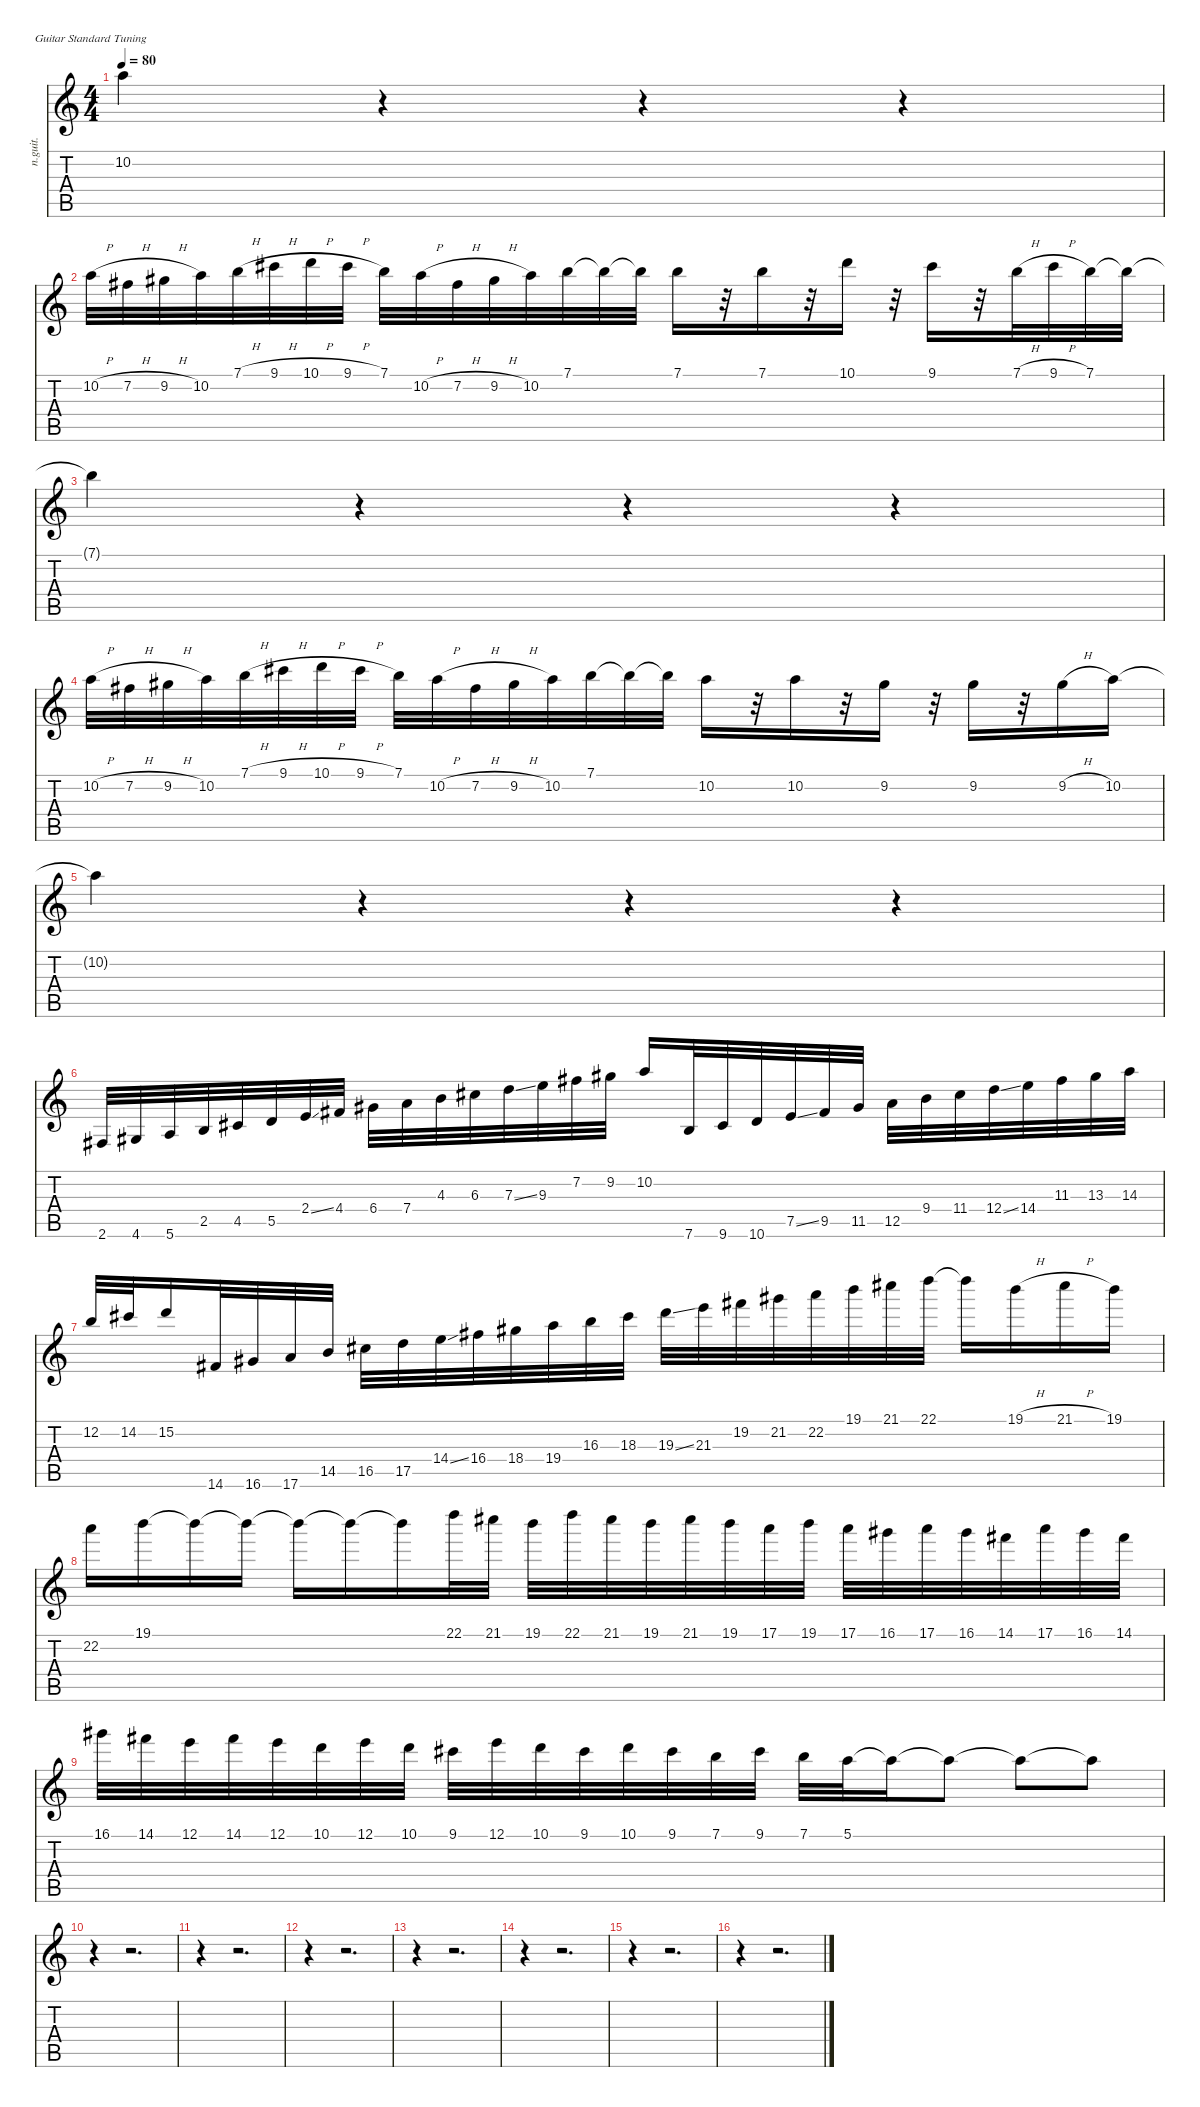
\defaultSystemsLayout 4
\hideDynamics
\bracketExtendMode nobrackets
\otherSystemsTrackNameOrientation horizontal
\track ("melody guitar 1" "n.guit.") {instrument acousticguitarnylon}
\staff {score tabs}
\tuning (E4 B3 G3 D3 A2 E2)
\ts (4 4)
\tempo 80
\clef g2
\ks c
10.2{t}.4{dy f beam Down} r.4{beam Down} r.4{beam Down} r.4{beam Down} |
10.2{h}.32{beam Down} 7.2{h acc #}.32{beam Down} 9.2{h acc #}.32{beam Down} 10.2.32{beam Down} 7.1{h}.32{beam Down} 9.1{h acc #}.32{beam Down} 10.1{h}.32{beam Down} 9.1{h acc #}.32{beam Down} 7.1.32{beam Down} 10.2{h}.32{beam Down} 7.2{h acc #}.32{beam Down} 9.2{h acc #}.32{beam Down} 10.2.32{beam Down} 7.1.32{beam Down} 7.1{t}.32{beam Down} 7.1{t}.32{beam Down} 7.1.16{beam Down} r.32{beam Down} 7.1.16{beam Down} r.32{beam Down} 10.1.16{beam Down} r.32{beam Down} 9.1{acc #}.16{beam Down} r.32{beam Down} 7.1{h}.32{beam Down} 9.1{h acc #}.32{beam Down} 7.1.32{beam Down} 7.1{t}.32{beam Down} |
7.1{t}.4{beam Down} r.4{beam Down} r.4{beam Down} r.4{beam Down} |
10.2{h}.32{beam Down} 7.2{h acc #}.32{beam Down} 9.2{h acc #}.32{beam Down} 10.2.32{beam Down} 7.1{h}.32{beam Down} 9.1{h acc #}.32{beam Down} 10.1{h}.32{beam Down} 9.1{h acc #}.32{beam Down} 7.1.32{beam Down} 10.2{h}.32{beam Down} 7.2{h acc #}.32{beam Down} 9.2{h acc #}.32{beam Down} 10.2.32{beam Down} 7.1.32{beam Down} 7.1{t}.32{beam Down} 7.1{t}.32{beam Down} 10.2.16{beam Down} r.32{beam Down} 10.2.16{beam Down} r.32{beam Down} 9.2{acc #}.16{beam Down} r.32{beam Down} 9.2{acc #}.16{beam Down} r.32{beam Down} 9.2{h acc #}.16{beam Down} 10.2.16{beam Down} |
10.2{t}.4{beam Down} r.4{beam Down} r.4{beam Down} r.4{beam Down} |
2.6{acc #}.32{beam Up} 4.6{acc #}.32{beam Up} 5.6.32{beam Up} 2.5.32{beam Up} 4.5{acc #}.32{beam Up} 5.5.32{beam Up} 2.4{ss}.32{beam Up} 4.4{acc #}.32{beam Up} 6.4{acc #}.32{beam Down} 7.4.32{beam Down} 4.3.32{beam Down} 6.3{acc #}.32{beam Down} 7.3{ss}.32{beam Down} 9.3.32{beam Down} 7.2{acc #}.32{beam Down} 9.2{acc #}.32{beam Down} 10.2.16{beam Up} 7.6.32{beam Up} 9.6{acc #}.32{beam Up} 10.6.32{beam Up} 7.5{ss}.32{beam Up} 9.5{acc #}.32{beam Up} 11.5{acc #}.32{beam Up} 12.5.32{beam Down} 9.4.32{beam Down} 11.4{acc #}.32{beam Down} 12.4{ss}.32{beam Down} 14.4.32{beam Down} 11.3{acc #}.32{beam Down} 13.3{acc #}.32{beam Down} 14.3.32{beam Down} |
12.2.32{beam Up} 14.2{acc #}.32{beam Up} 15.2.16{beam Up} 14.6{acc #}.32{beam Up} 16.6{acc #}.32{beam Up} 17.6.32{beam Up} 14.5.32{beam Up} 16.5{acc #}.32{beam Down} 17.5.32{beam Down} 14.4{ss}.32{beam Down} 16.4{acc #}.32{beam Down} 18.4{acc #}.32{beam Down} 19.4.32{beam Down} 16.3.32{beam Down} 18.3{acc #}.32{beam Down} 19.3{ss}.32{beam Down} 21.3.32{beam Down} 19.2{acc #}.32{beam Down} 21.2{acc #}.32{beam Down} 22.2.32{beam Down} 19.1.32{beam Down} 21.1{acc #}.32{beam Down} 22.1.32{beam Down} 22.1{t}.16{beam Down} 19.1{h}.16{beam Down} 21.1{h acc #}.16{beam Down} 19.1.16{beam Down} |
22.2.16{beam Down} 19.1.16{beam Down} 19.1{t}.16{beam Down} 19.1{t}.16{beam Down} 19.1{t}.16{beam Down} 19.1{t}.16{beam Down} 19.1{t}.16{beam Down} 22.1.32{beam Down} 21.1{acc #}.32{beam Down} 19.1.32{beam Down} 22.1.32{beam Down} 21.1{acc #}.32{beam Down} 19.1.32{beam Down} 21.1{acc #}.32{beam Down} 19.1.32{beam Down} 17.1.32{beam Down} 19.1.32{beam Down} 17.1.32{beam Down} 16.1{acc #}.32{beam Down} 17.1.32{beam Down} 16.1{acc #}.32{beam Down} 14.1{acc #}.32{beam Down} 17.1.32{beam Down} 16.1{acc #}.32{beam Down} 14.1{acc #}.32{beam Down} |
16.1{acc #}.32{beam Down} 14.1{acc #}.32{beam Down} 12.1.32{beam Down} 14.1{acc #}.32{beam Down} 12.1.32{beam Down} 10.1.32{beam Down} 12.1.32{beam Down} 10.1.32{beam Down} 9.1{acc #}.32{beam Down} 12.1.32{beam Down} 10.1.32{beam Down} 9.1{acc #}.32{beam Down} 10.1.32{beam Down} 9.1{acc #}.32{beam Down} 7.1.32{beam Down} 9.1{acc #}.32{beam Down} 7.1.32{beam Down} 5.1.32{beam Down} 5.1{t}.16{beam Down} 5.1{t}.8{beam Down} 5.1{t}.8{beam Down} 5.1{t}.8{beam Down} |
r.4{beam Down} r.2{d beam Down} |
r.4{beam Down} r.2{d beam Down} |
r.4{beam Down} r.2{d beam Down} |
r.4{beam Down} r.2{d beam Down} |
r.4{beam Down} r.2{d beam Down} |
r.4{beam Down} r.2{d beam Down} |
r.4{beam Down} r.2{d beam Down}
